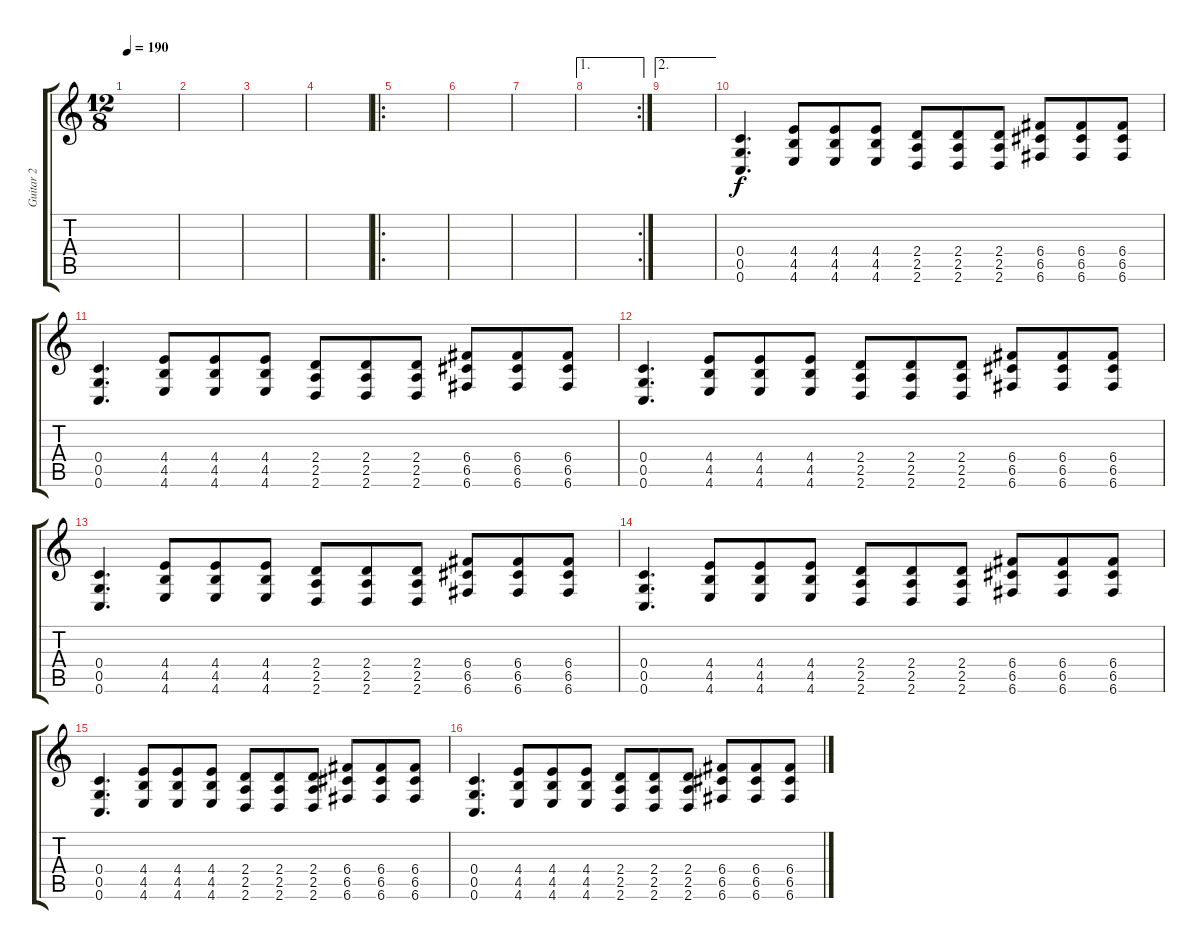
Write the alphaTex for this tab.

\track ("Guitar 2" "Guitar 2") {instrument distortionguitar}
\staff {score tabs}
\tuning (E4 C4 G3 C3 G2 C2) {hide}
\ts (12 8)
\tempo 190
\clef g2
\ks c
|
|
|
|
\ro
|
|
|
\ae 1
\rc 2
|
\ae 2
|
(0.4 0.5 0.6).4{d} (4.4 4.5 4.6).8 (4.4 4.5 4.6).8 (4.4 4.5 4.6).8 (2.4 2.5 2.6).8 (2.4 2.5 2.6).8 (2.4 2.5 2.6).8 (6.4 6.5 6.6).8 (6.4 6.5 6.6).8 (6.4 6.5 6.6).8 |
(0.4 0.5 0.6).4{d} (4.4 4.5 4.6).8 (4.4 4.5 4.6).8 (4.4 4.5 4.6).8 (2.4 2.5 2.6).8 (2.4 2.5 2.6).8 (2.4 2.5 2.6).8 (6.4 6.5 6.6).8 (6.4 6.5 6.6).8 (6.4 6.5 6.6).8 |
(0.4 0.5 0.6).4{d} (4.4 4.5 4.6).8 (4.4 4.5 4.6).8 (4.4 4.5 4.6).8 (2.4 2.5 2.6).8 (2.4 2.5 2.6).8 (2.4 2.5 2.6).8 (6.4 6.5 6.6).8 (6.4 6.5 6.6).8 (6.4 6.5 6.6).8 |
(0.4 0.5 0.6).4{d} (4.4 4.5 4.6).8 (4.4 4.5 4.6).8 (4.4 4.5 4.6).8 (2.4 2.5 2.6).8 (2.4 2.5 2.6).8 (2.4 2.5 2.6).8 (6.4 6.5 6.6).8 (6.4 6.5 6.6).8 (6.4 6.5 6.6).8 |
(0.4 0.5 0.6).4{d} (4.4 4.5 4.6).8 (4.4 4.5 4.6).8 (4.4 4.5 4.6).8 (2.4 2.5 2.6).8 (2.4 2.5 2.6).8 (2.4 2.5 2.6).8 (6.4 6.5 6.6).8 (6.4 6.5 6.6).8 (6.4 6.5 6.6).8 |
(0.4 0.5 0.6).4{d} (4.4 4.5 4.6).8 (4.4 4.5 4.6).8 (4.4 4.5 4.6).8 (2.4 2.5 2.6).8 (2.4 2.5 2.6).8 (2.4 2.5 2.6).8 (6.4 6.5 6.6).8 (6.4 6.5 6.6).8 (6.4 6.5 6.6).8 |
(0.4 0.5 0.6).4{d} (4.4 4.5 4.6).8 (4.4 4.5 4.6).8 (4.4 4.5 4.6).8 (2.4 2.5 2.6).8 (2.4 2.5 2.6).8 (2.4 2.5 2.6).8 (6.4 6.5 6.6).8 (6.4 6.5 6.6).8 (6.4 6.5 6.6).8
